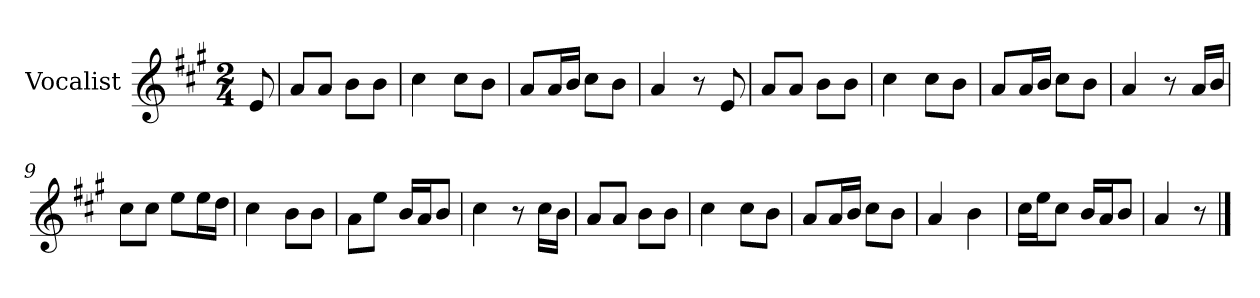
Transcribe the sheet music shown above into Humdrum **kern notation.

**kern
*part1
*staff1
*I"Vocalist
*k[f#c#g#]
*A:
*M2/4
=
8e
=1
8aL
8aJ
8bL
8bJ
=2
4cc#
8cc#L
8bJ
=3
8aL
16aL
16bJJ
8cc#L
8bJ
=4
4a
8r
8e
=5
8aL
8aJ
8bL
8bJ
=6
4cc#
8cc#L
8bJ
=7
8aL
16aL
16bJJ
8cc#L
8bJ
=8
4a
8r
16aLL
16bJJ
=9
8cc#L
8cc#J
8eeL
16eeL
16ddJJ
=10
4cc#
8bL
8bJ
=11
8aL
8eeJ
16bLL
16aJ
8bJ
=12
4cc#
8r
16cc#LL
16bJJ
=13
8aL
8aJ
8bL
8bJ
=14
4cc#
8cc#L
8bJ
=15
8aL
16aL
16bJJ
8cc#L
8bJ
=16
4a
4b
=17
16cc#LL
16eeJ
8cc#J
16bLL
16aJ
8bJ
=18
4a
8r
==
*-
